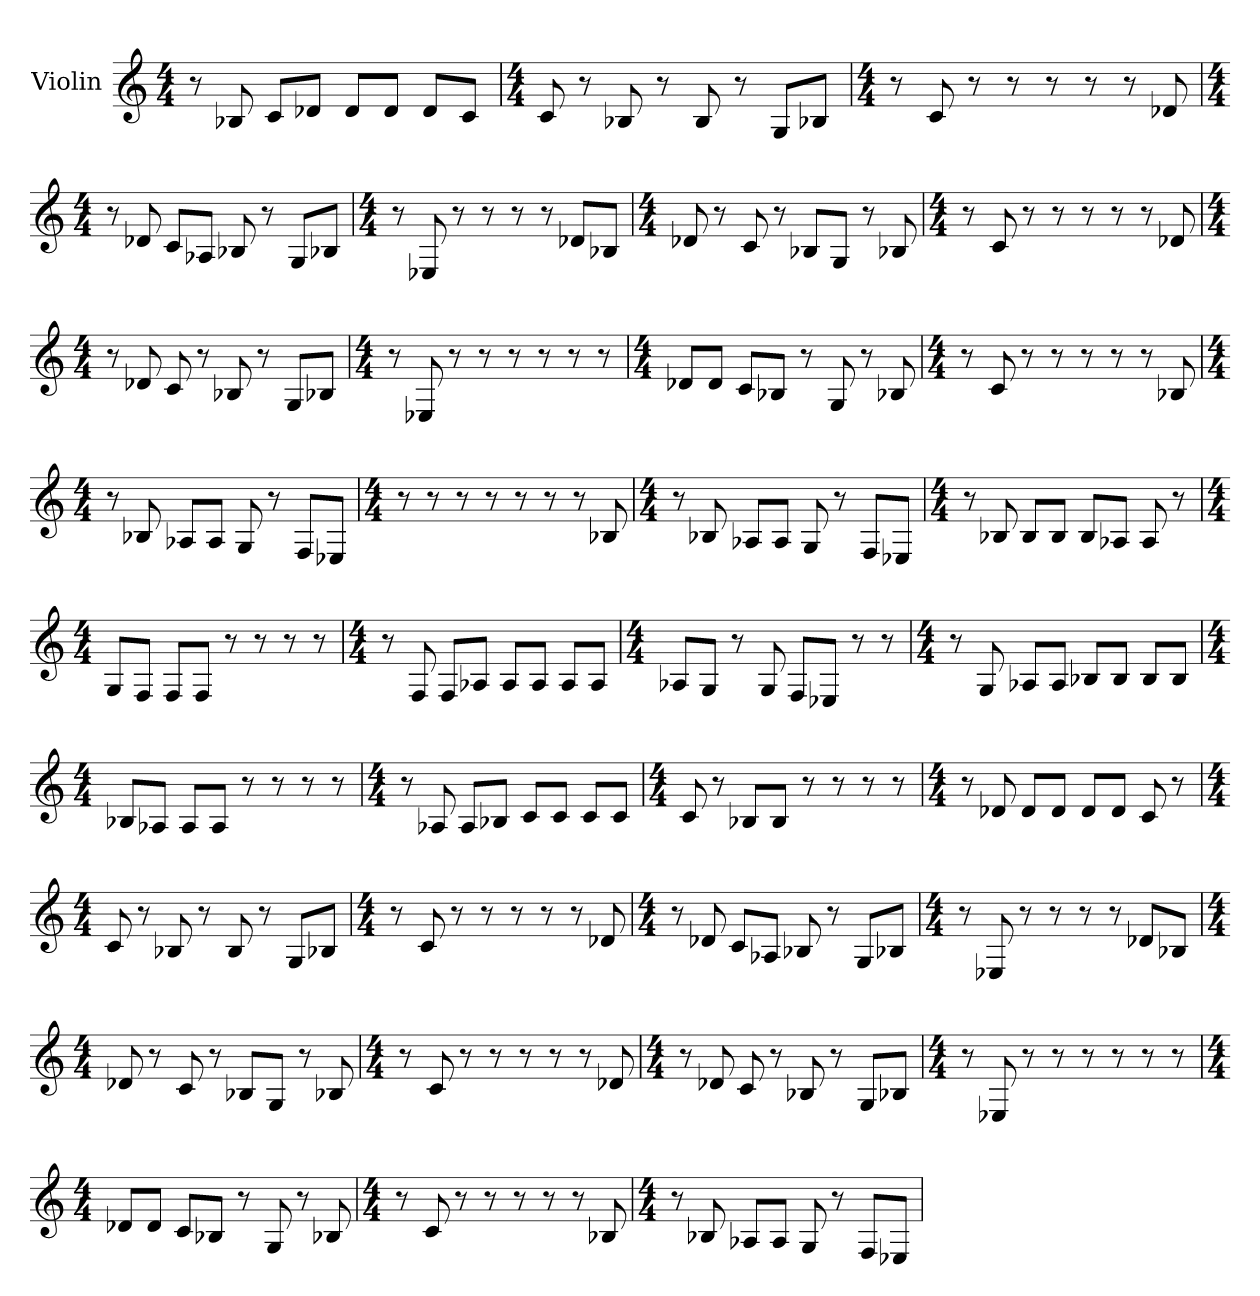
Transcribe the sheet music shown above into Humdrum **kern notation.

**kern
*part1
*staff1
*I"Violin
*I'Vln
*M4/4
=
8r
8B-X
8cL
8d-XJ
8d-L
8d-J
8d-L
8cJ
=
*M4/4
8c
8r
8B-X
8r
8B-
8r
8GL
8B-XJ
=
*M4/4
8r
8c
8r
8r
8r
8r
8r
8d-X
=
*M4/4
8r
8d-X
8cL
8A-XJ
8B-X
8r
8GL
8B-XJ
=
*M4/4
8r
8E-X
8r
8r
8r
8r
8d-XL
8B-XJ
=
*M4/4
8d-X
8r
8c
8r
8B-XL
8GJ
8r
8B-X
=
*M4/4
8r
8c
8r
8r
8r
8r
8r
8d-X
=
*M4/4
8r
8d-X
8c
8r
8B-X
8r
8GL
8B-XJ
=
*M4/4
8r
8E-X
8r
8r
8r
8r
8r
8r
=
*M4/4
8d-XL
8d-J
8cL
8B-XJ
8r
8G
8r
8B-X
=
*M4/4
8r
8c
8r
8r
8r
8r
8r
8B-X
=
*M4/4
8r
8B-X
8A-XL
8A-J
8G
8r
8FL
8E-XJ
=
*M4/4
8r
8r
8r
8r
8r
8r
8r
8B-X
=
*M4/4
8r
8B-X
8A-XL
8A-J
8G
8r
8FL
8E-XJ
=
*M4/4
8r
8B-X
8B-L
8B-J
8B-L
8A-XJ
8A-
8r
=
*M4/4
8GL
8FJ
8FL
8FJ
8r
8r
8r
8r
=
*M4/4
8r
8F
8FL
8A-XJ
8A-L
8A-J
8A-L
8A-J
=
*M4/4
8A-XL
8GJ
8r
8G
8FL
8E-XJ
8r
8r
=
*M4/4
8r
8G
8A-XL
8A-J
8B-XL
8B-J
8B-L
8B-J
=
*M4/4
8B-XL
8A-XJ
8A-L
8A-J
8r
8r
8r
8r
=
*M4/4
8r
8A-X
8A-L
8B-XJ
8cL
8cJ
8cL
8cJ
=
*M4/4
8c
8r
8B-XL
8B-J
8r
8r
8r
8r
=
*M4/4
8r
8d-X
8d-L
8d-J
8d-L
8d-J
8c
8r
=
*M4/4
8c
8r
8B-X
8r
8B-
8r
8GL
8B-XJ
=
*M4/4
8r
8c
8r
8r
8r
8r
8r
8d-X
=
*M4/4
8r
8d-X
8cL
8A-XJ
8B-X
8r
8GL
8B-XJ
=
*M4/4
8r
8E-X
8r
8r
8r
8r
8d-XL
8B-XJ
=
*M4/4
8d-X
8r
8c
8r
8B-XL
8GJ
8r
8B-X
=
*M4/4
8r
8c
8r
8r
8r
8r
8r
8d-X
=
*M4/4
8r
8d-X
8c
8r
8B-X
8r
8GL
8B-XJ
=
*M4/4
8r
8E-X
8r
8r
8r
8r
8r
8r
=
*M4/4
8d-XL
8d-J
8cL
8B-XJ
8r
8G
8r
8B-X
=
*M4/4
8r
8c
8r
8r
8r
8r
8r
8B-X
=
*M4/4
8r
8B-X
8A-XL
8A-J
8G
8r
8FL
8E-XJ
=
*-
